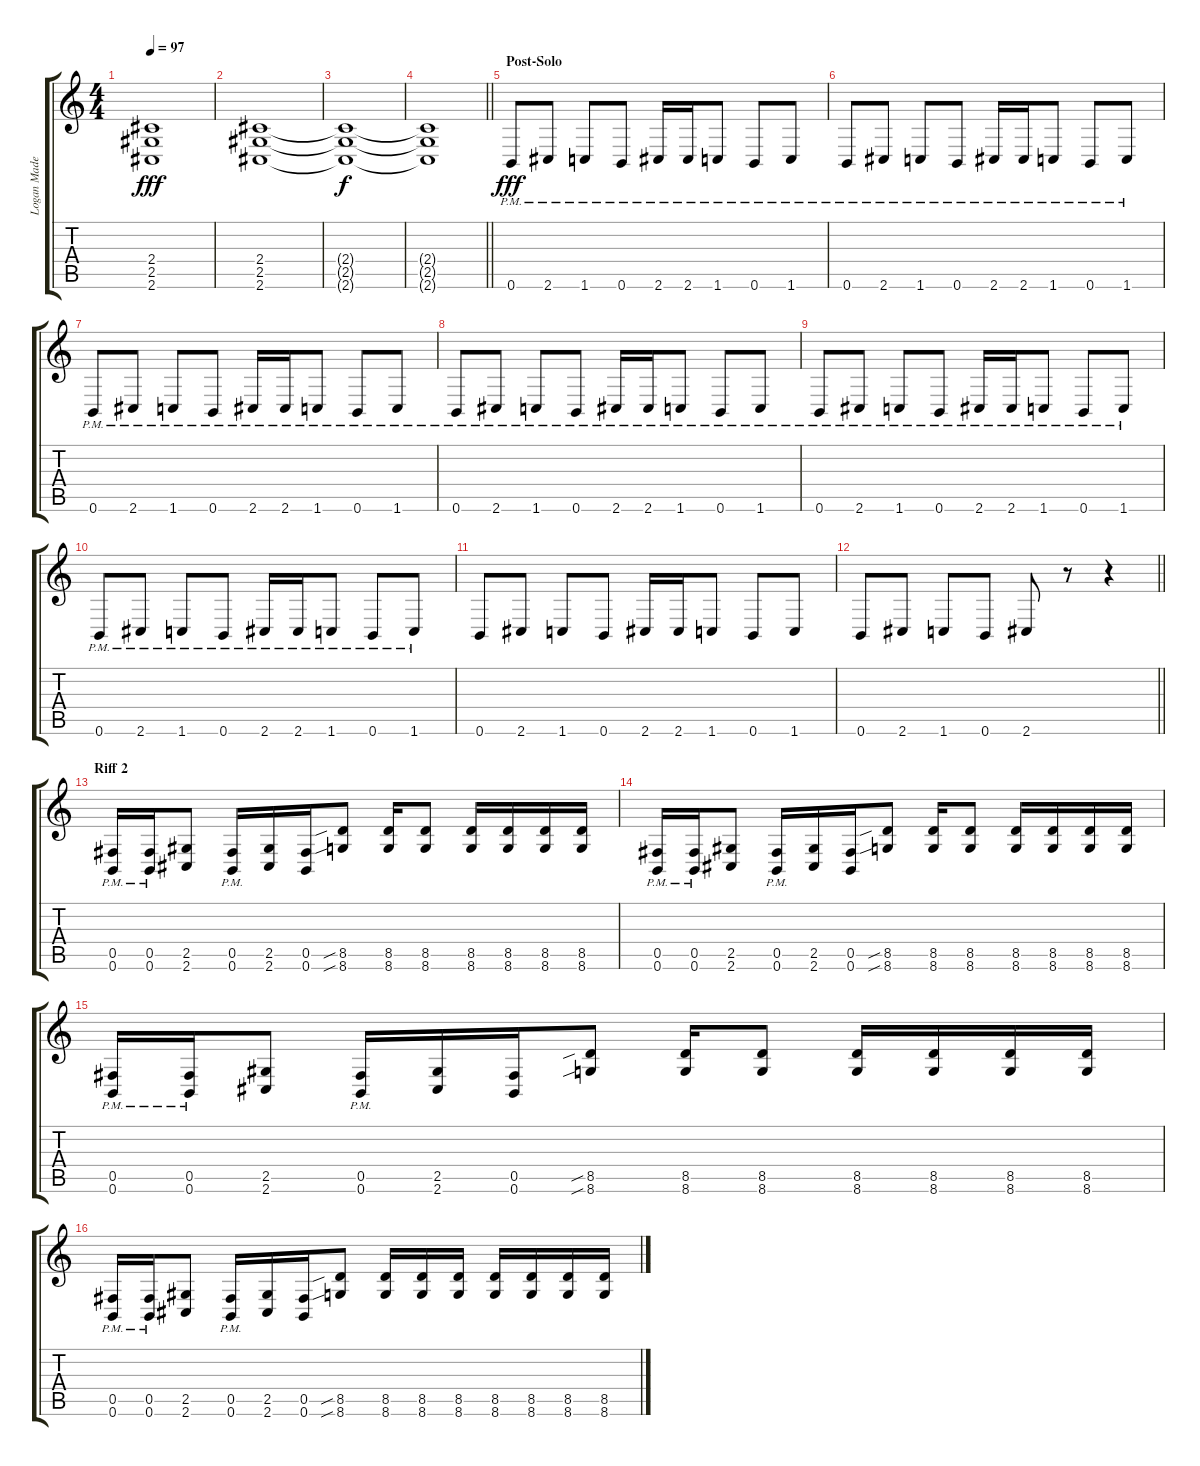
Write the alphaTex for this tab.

\track ("Logan Mader" "Logan Made") {instrument distortionguitar}
\staff {score tabs}
\tuning (Db4 Ab3 E3 B2 Gb2 B1) {hide}
\ts (4 4)
\tempo 97
\clef g2
\ks c
(2.4 2.5 2.6).1{dy fff} |
(2.4 2.5 2.6).1 |
(2.4{t} 2.5{t} 2.6{t}).1{dy f} |
\barLineRight lightlight
(2.4{t} 2.5{t} 2.6{t}).1 |
\section ("" "Post-Solo")
0.6{pm}.8{dy fff volume 15} 2.6{pm}.8 1.6{pm}.8 0.6{pm}.8 2.6{pm}.16 2.6{pm}.16 1.6{pm}.8 0.6{pm}.8 1.6{pm}.8 |
0.6{pm}.8 2.6{pm}.8 1.6{pm}.8 0.6{pm}.8 2.6{pm}.16 2.6{pm}.16 1.6{pm}.8 0.6{pm}.8 1.6{pm}.8 |
0.6{pm}.8 2.6{pm}.8 1.6{pm}.8 0.6{pm}.8 2.6{pm}.16 2.6{pm}.16 1.6{pm}.8 0.6{pm}.8 1.6{pm}.8 |
0.6{pm}.8 2.6{pm}.8 1.6{pm}.8 0.6{pm}.8 2.6{pm}.16 2.6{pm}.16 1.6{pm}.8 0.6{pm}.8 1.6{pm}.8 |
0.6{pm}.8 2.6{pm}.8 1.6{pm}.8 0.6{pm}.8 2.6{pm}.16 2.6{pm}.16 1.6{pm}.8 0.6{pm}.8 1.6{pm}.8 |
0.6{pm}.8 2.6{pm}.8 1.6{pm}.8 0.6{pm}.8 2.6{pm}.16 2.6{pm}.16 1.6{pm}.8 0.6{pm}.8 1.6{pm}.8 |
0.6.8 2.6.8 1.6.8 0.6.8 2.6.16 2.6.16 1.6.8 0.6.8 1.6.8 |
\barLineRight lightlight
0.6.8 2.6.8 1.6.8 0.6.8 2.6.8 r.8 r.4 |
\section ("" "Riff 2")
(0.5{pm} 0.6{pm}).16 (0.5{pm} 0.6{pm}).16 (2.5 2.6).8 (0.5{pm} 0.6{pm}).16 (2.5 2.6).16 (0.5 0.6).16 (8.5{sib} 8.6{sib}).8 (8.5 8.6).16 (8.5 8.6).8 (8.5 8.6).16 (8.5 8.6).16 (8.5 8.6).16 (8.5 8.6).16 |
(0.5{pm} 0.6{pm}).16 (0.5{pm} 0.6{pm}).16 (2.5 2.6).8 (0.5{pm} 0.6{pm}).16 (2.5 2.6).16 (0.5 0.6).16 (8.5{sib} 8.6{sib}).8 (8.5 8.6).16 (8.5 8.6).8 (8.5 8.6).16 (8.5 8.6).16 (8.5 8.6).16 (8.5 8.6).16 |
(0.5{pm} 0.6{pm}).16 (0.5{pm} 0.6{pm}).16 (2.5 2.6).8 (0.5{pm} 0.6{pm}).16 (2.5 2.6).16 (0.5 0.6).16 (8.5{sib} 8.6{sib}).8 (8.5 8.6).16 (8.5 8.6).8 (8.5 8.6).16 (8.5 8.6).16 (8.5 8.6).16 (8.5 8.6).16 |
(0.5{pm} 0.6{pm}).16 (0.5{pm} 0.6{pm}).16 (2.5 2.6).8 (0.5{pm} 0.6{pm}).16 (2.5 2.6).16 (0.5 0.6).16 (8.5{sib} 8.6{sib}).8 (8.5 8.6).16 (8.5 8.6).16 (8.5 8.6).16 (8.5 8.6).16 (8.5 8.6).16 (8.5 8.6).16 (8.5 8.6).16
